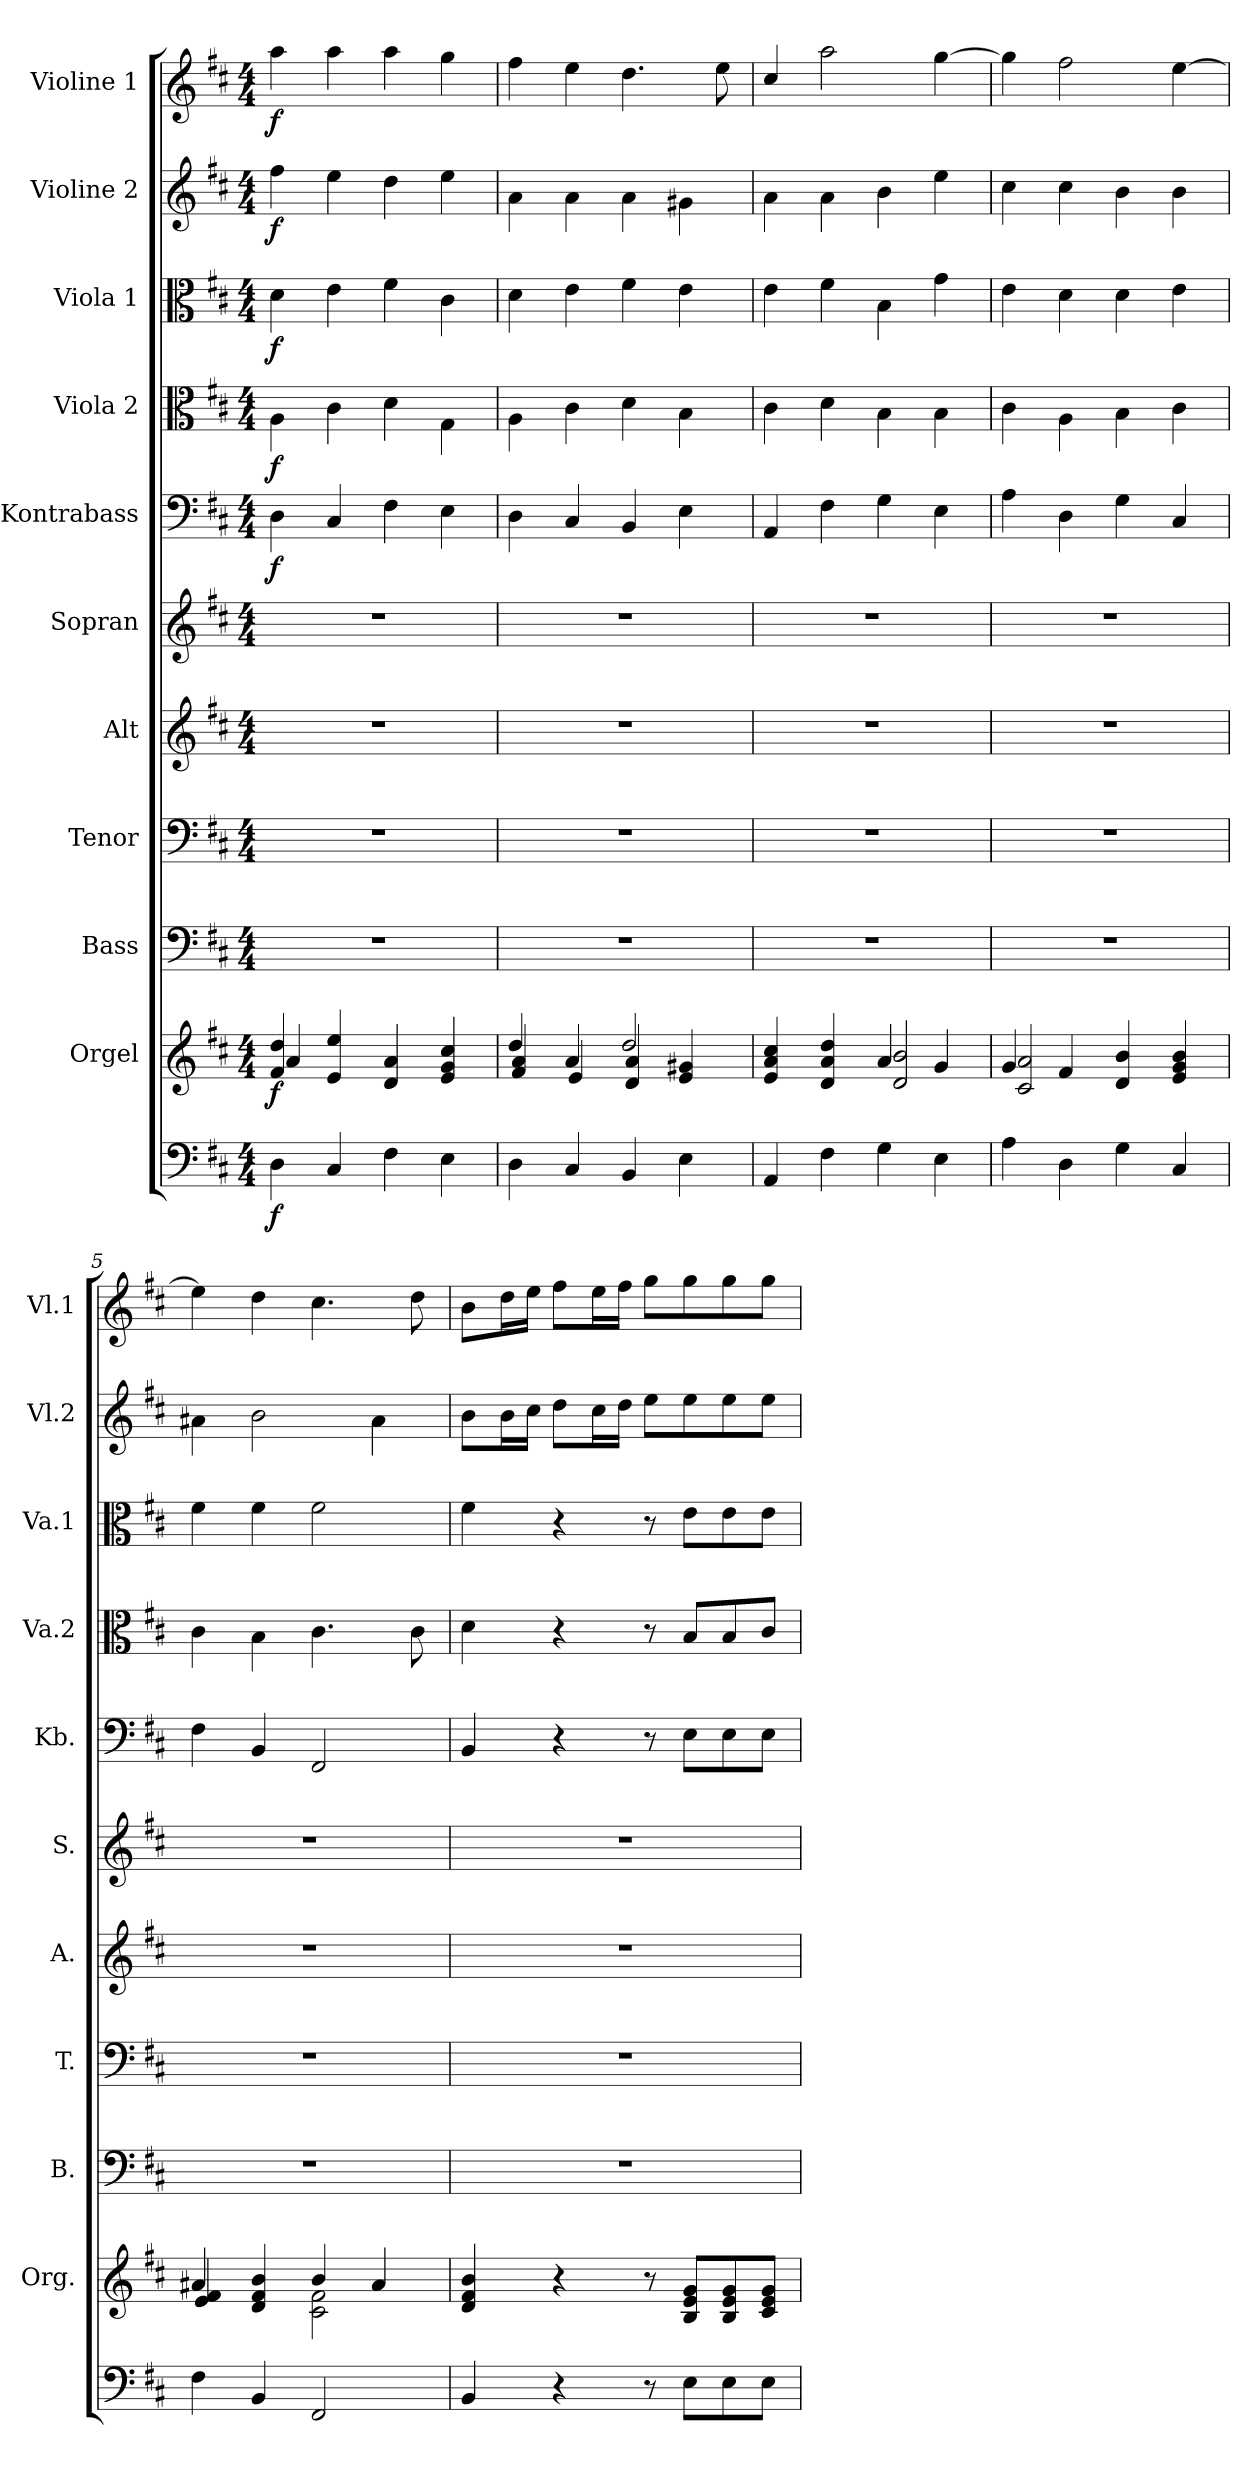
**kern	**dynam	**kern	**dynam	**kern	**kern	**kern	**kern	**kern	**dynam	**kern	**dynam	**kern	**dynam	**kern	**dynam	**kern	**dynam
*part11	*part11	*part10	*part10	*part9	*part8	*part7	*part6	*part5	*part5	*part4	*part4	*part3	*part3	*part2	*part2	*part1	*part1
*staff11	*staff11	*staff10	*staff10	*staff9	*staff8	*staff7	*staff6	*staff5	*staff5	*staff4	*staff4	*staff3	*staff3	*staff2	*staff2	*staff1	*staff1
*	*	*I"Orgel	*	*I"Bass	*I"Tenor	*I"Alt	*I"Sopran	*I"Kontrabass	*	*I"Viola 2	*	*I"Viola 1	*	*I"Violine 2	*	*I"Violine 1	*
*	*	*I'Org.	*	*I'B.	*I'T.	*I'A.	*I'S.	*I'Kb.	*	*I'Va.2	*	*I'Va.1	*	*I'Vl.2	*	*I'Vl.1	*
*clefF4	*	*clefG2	*	*clefF4	*clefF4	*clefG2	*clefG2	*clefF4	*	*clefC3	*	*clefC3	*	*clefG2	*	*clefG2	*
*k[f#c#]	*	*k[f#c#]	*	*k[f#c#]	*k[f#c#]	*k[f#c#]	*k[f#c#]	*k[f#c#]	*	*k[f#c#]	*	*k[f#c#]	*	*k[f#c#]	*	*k[f#c#]	*
*D:	*	*D:	*	*D:	*D:	*D:	*D:	*D:	*	*D:	*	*D:	*	*D:	*	*D:	*
*M4/4	*	*M4/4	*	*M4/4	*M4/4	*M4/4	*M4/4	*M4/4	*	*M4/4	*	*M4/4	*	*M4/4	*	*M4/4	*
*MM90	*	*MM90	*	*MM90	*MM90	*MM90	*MM90	*MM90	*	*MM90	*	*MM90	*	*MM90	*	*MM90	*
=1	=1	=1	=1	=1	=1	=1	=1	=1	=1	=1	=1	=1	=1	=1	=1	=1	=1
*	*	*^	*	*	*	*	*	*	*	*	*	*	*	*	*	*	*
!	!LO:DY:b	!	!	!LO:DY:b	!	!	!	!	!	!LO:DY:b	!	!LO:DY:b	!	!LO:DY:b	!	!LO:DY:b	!	!LO:DY:b
4D\	f	4f#/ 4dd/	4a/	f	1r	1r	1r	1r	4D\	f	4A\	f	4d\	f	4ff#\	f	4aa\	f
4C#/	.	4e/ 4ee/	2.ryy	.	.	.	.	.	4C#/	.	4c#\	.	4e\	.	4ee\	.	4aa\	.
4F#\	.	4d/ 4a/	.	.	.	.	.	.	4F#\	.	4d\	.	4f#\	.	4dd\	.	4aa\	.
4E\	.	4e/ 4g/ 4cc#/	.	.	.	.	.	.	4E\	.	4G\	.	4c#\	.	4ee\	.	4gg\	.
=2	=2	=2	=2	=2	=2	=2	=2	=2	=2	=2	=2	=2	=2	=2	=2	=2	=2	=2
4D\	.	4dd/	4f#/ 4a/	.	1r	1r	1r	1r	4D\	.	4A\	.	4d\	.	4a\	.	4ff#\	.
4C#/	.	4a/	4e/	.	.	.	.	.	4C#/	.	4c#\	.	4e\	.	4a\	.	4ee\	.
4BB/	.	2dd/	4d/ 4a/	.	.	.	.	.	4BB/	.	4d\	.	4f#\	.	4a\	.	4.dd\	.
4E\	.	.	4e/ 4g#X/	.	.	.	.	.	4E\	.	4B\	.	4e\	.	4g#X\	.	.	.
.	.	.	.	.	.	.	.	.	.	.	.	.	.	.	.	.	8ee\	.
=3	=3	=3	=3	=3	=3	=3	=3	=3	=3	=3	=3	=3	=3	=3	=3	=3	=3	=3
4AA/	.	4e/ 4a/ 4cc#/	2ryy	.	1r	1r	1r	1r	4AA/	.	4c#\	.	4e\	.	4a\	.	4cc#/	.
4F#\	.	4d/ 4a/ 4dd/	.	.	.	.	.	.	4F#\	.	4d\	.	4f#\	.	4a\	.	2aa\	.
4G\	.	4a/	2d/ 2b/	.	.	.	.	.	4G\	.	4B\	.	4B\	.	4b\	.	.	.
4E\	.	4g/	.	.	.	.	.	.	4E\	.	4B\	.	4g\	.	4ee\	.	[4gg\	.
=4	=4	=4	=4	=4	=4	=4	=4	=4	=4	=4	=4	=4	=4	=4	=4	=4	=4	=4
4A\	.	4g/	2c#/ 2a/	.	1r	1r	1r	1r	4A\	.	4c#\	.	4e\	.	4cc#\	.	4gg\]	.
4D\	.	4f#/	.	.	.	.	.	.	4D\	.	4A\	.	4d\	.	4cc#\	.	2ff#\	.
4G\	.	4d/ 4b/	2ryy	.	.	.	.	.	4G\	.	4B\	.	4d\	.	4b\	.	.	.
4C#/	.	4e/ 4g/ 4b/	.	.	.	.	.	.	4C#/	.	4c#\	.	4e\	.	4b\	.	[4ee\	.
=5	=5	=5	=5	=5	=5	=5	=5	=5	=5	=5	=5	=5	=5	=5	=5	=5	=5	=5
4F#\	.	4a#X/	4e/ 4f#/	.	1r	1r	1r	1r	4F#\	.	4c#\	.	4f#\	.	4a#X\	.	4ee\]	.
4BB/	.	4d/ 4f#/ 4b/	4ryy	.	.	.	.	.	4BB/	.	4B\	.	4f#\	.	2b\	.	4dd\	.
2FF#/	.	4b/	2c#\ 2f#\	.	.	.	.	.	2FF#/	.	4.c#\	.	2f#\	.	.	.	4.cc#\	.
.	.	4a#/	.	.	.	.	.	.	.	.	.	.	.	.	4a#\	.	.	.
.	.	.	.	.	.	.	.	.	.	.	8c#\	.	.	.	.	.	8dd\	.
*	*	*v	*v	*	*	*	*	*	*	*	*	*	*	*	*	*	*	*
!!LO:PB:g=z
=6	=6	=6	=6	=6	=6	=6	=6	=6	=6	=6	=6	=6	=6	=6	=6	=6	=6
4BB/	.	4d/ 4f#/ 4b/	.	1r	1r	1r	1r	4BB/	.	4d\	.	4f#\	.	8b\L	.	8b\L	.
.	.	.	.	.	.	.	.	.	.	.	.	.	.	16b\L	.	16dd\L	.
.	.	.	.	.	.	.	.	.	.	.	.	.	.	16cc#\JJ	.	16ee\JJ	.
4r	.	4r	.	.	.	.	.	4r	.	4r	.	4r	.	8dd\L	.	8ff#\L	.
.	.	.	.	.	.	.	.	.	.	.	.	.	.	16cc#\L	.	16ee\L	.
.	.	.	.	.	.	.	.	.	.	.	.	.	.	16dd\JJ	.	16ff#\JJ	.
8r	.	8r	.	.	.	.	.	8r	.	8r	.	8r	.	8ee\L	.	8gg\L	.
8E\L	.	8B/ 8e/ 8g/L	.	.	.	.	.	8E\L	.	8B/L	.	8e\L	.	8ee\	.	8gg\	.
8E\	.	8B/ 8e/ 8g/	.	.	.	.	.	8E\	.	8B/	.	8e\	.	8ee\	.	8gg\	.
8E\J	.	8c#/ 8e/ 8g/J	.	.	.	.	.	8E\J	.	8c#/J	.	8e\J	.	8ee\J	.	8gg\J	.
=	=	=	=	=	=	=	=	=	=	=	=	=	=	=	=	=	=
*-	*-	*-	*-	*-	*-	*-	*-	*-	*-	*-	*-	*-	*-	*-	*-	*-	*-
